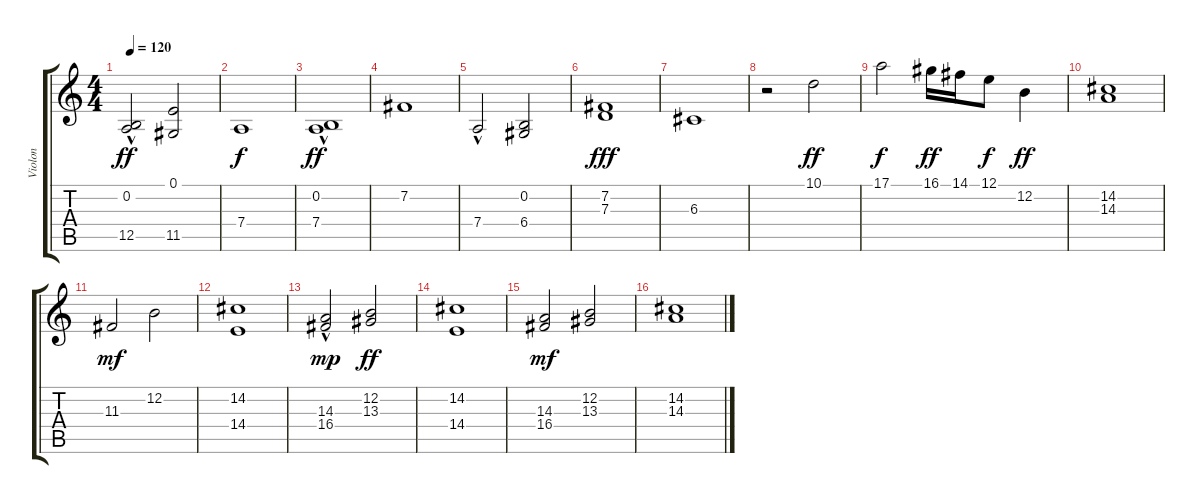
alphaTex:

\track ("Violon" "Violon") {instrument violin}
\staff {score tabs}
\tuning (E4 B3 G3 D3 A2 E2) {hide}
\ts (4 4)
\tempo 120
\clef g2
\ks c
(0.2 12.5{hac}).2{dy ff} (0.1 11.5).2 |
7.4.1{dy f} |
(0.2 7.4{hac}).1{dy ff} |
7.2.1 |
7.4{hac}.2 (0.2 6.4).2 |
(7.2 7.3).1{dy fff} |
6.3.1 |
r.2 10.1.2{dy ff} |
17.1.2{dy f} 16.1.16{dy ff} 14.1.16 12.1.8{dy f} 12.2.4{dy ff} |
(14.2 14.3).1 |
11.3.2{dy mf} 12.2.2 |
(14.2 14.4).1 |
(14.3 16.4{hac}).2{dy mp} (12.2 13.3).2{dy ff} |
(14.2 14.4).1 |
(14.3 16.4).2{dy mf} (12.2 13.3).2 |
(14.2 14.3).1
